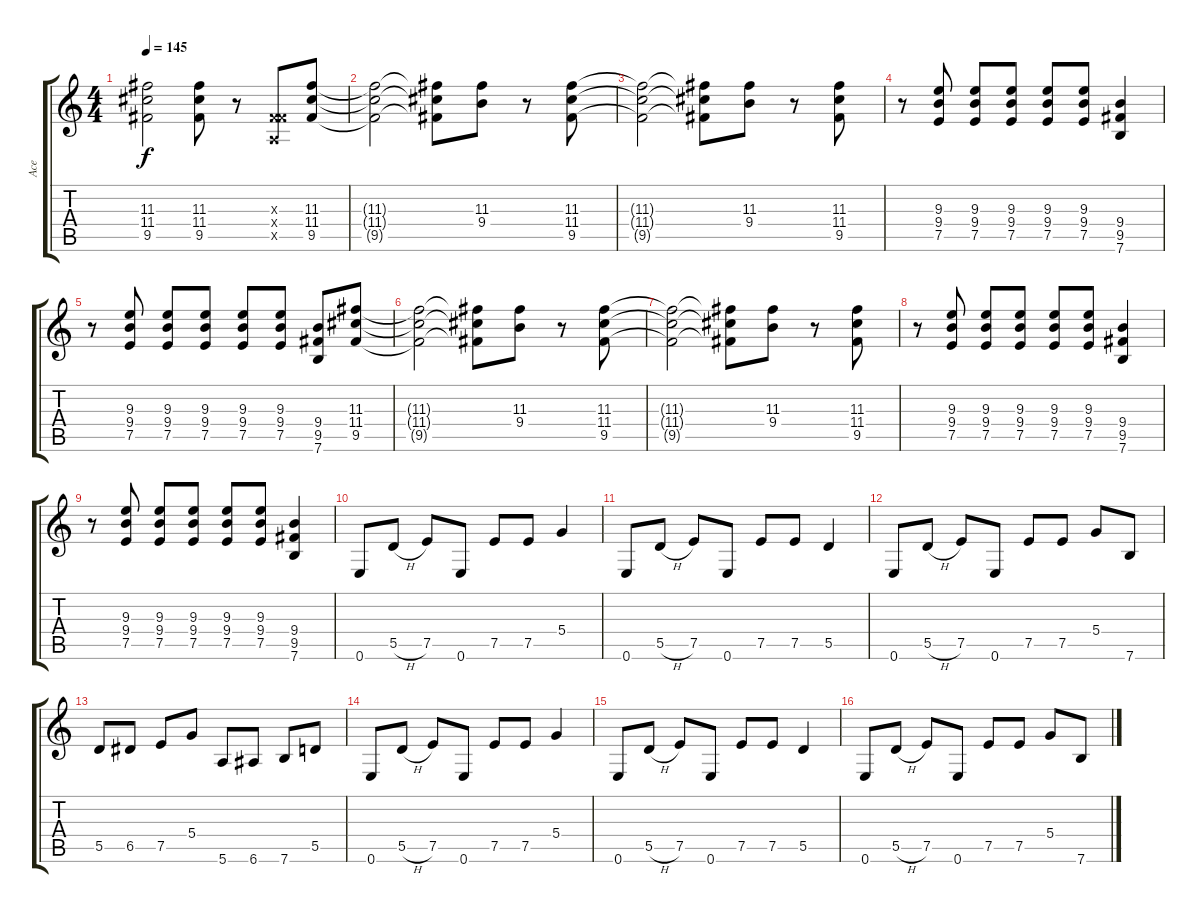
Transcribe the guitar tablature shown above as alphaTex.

\track ("Ace" "Ace") {instrument distortionguitar}
\staff {score tabs}
\tuning (E4 B3 G3 D3 A2 E2) {hide}
\ts (4 4)
\tempo 145
\clef g2
\ks c
(11.3{t} 11.4{t} 9.5{t}).2{dy f} (11.3 11.4 9.5).8 r.8 (-1.3{x} 4.4{x} 0.5{x}).8 (11.3 11.4 9.5).8 |
(11.3{t} 11.4{t} 9.5{t}).2 (11.3{t} 11.4{t} 9.5{t}).8 (11.3 9.4).8 r.8 (11.3 11.4 9.5).8 |
(11.3{t} 11.4{t} 9.5{t}).2 (11.3{t} 11.4{t} 9.5{t}).8 (11.3 9.4).8 r.8 (11.3 11.4 9.5).8 |
r.8 (9.3 9.4 7.5).8 (9.3 9.4 7.5).8 (9.3 9.4 7.5).8 (9.3 9.4 7.5).8 (9.3 9.4 7.5).8 (9.4 9.5 7.6).4 |
r.8 (9.3 9.4 7.5).8 (9.3 9.4 7.5).8 (9.3 9.4 7.5).8 (9.3 9.4 7.5).8 (9.3 9.4 7.5).8 (9.4 9.5 7.6).8 (11.3 11.4 9.5).8 |
(11.3{t} 11.4{t} 9.5{t}).2 (11.3{t} 11.4{t} 9.5{t}).8 (11.3 9.4).8 r.8 (11.3 11.4 9.5).8 |
(11.3{t} 11.4{t} 9.5{t}).2 (11.3{t} 11.4{t} 9.5{t}).8 (11.3 9.4).8 r.8 (11.3 11.4 9.5).8 |
r.8 (9.3 9.4 7.5).8 (9.3 9.4 7.5).8 (9.3 9.4 7.5).8 (9.3 9.4 7.5).8 (9.3 9.4 7.5).8 (9.4 9.5 7.6).4 |
r.8 (9.3 9.4 7.5).8 (9.3 9.4 7.5).8 (9.3 9.4 7.5).8 (9.3 9.4 7.5).8 (9.3 9.4 7.5).8 (9.4 9.5 7.6).4 |
0.6.8 5.5{h}.8 7.5.8 0.6.8 7.5.8 7.5.8 5.4.4 |
0.6.8 5.5{h}.8 7.5.8 0.6.8 7.5.8 7.5.8 5.5.4 |
0.6.8 5.5{h}.8 7.5.8 0.6.8 7.5.8 7.5.8 5.4.8 7.6.8 |
5.5.8 6.5.8 7.5.8 5.4.8 5.6.8 6.6.8 7.6.8 5.5.8 |
0.6.8 5.5{h}.8 7.5.8 0.6.8 7.5.8 7.5.8 5.4.4 |
0.6.8 5.5{h}.8 7.5.8 0.6.8 7.5.8 7.5.8 5.5.4 |
0.6.8 5.5{h}.8 7.5.8 0.6.8 7.5.8 7.5.8 5.4.8 7.6.8
